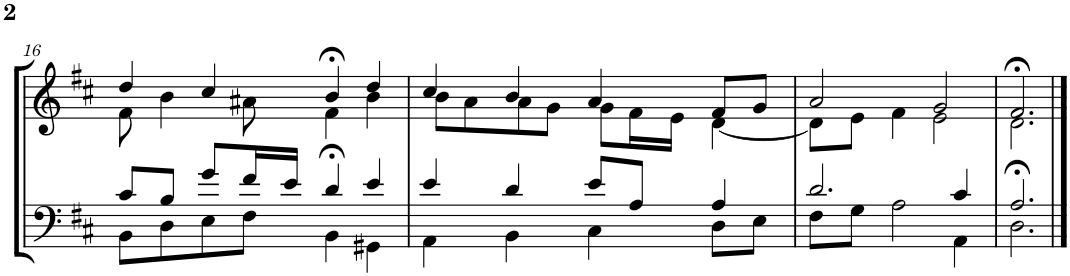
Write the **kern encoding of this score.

**kern	**kern
*part2	*part1
*staff2	*staff1
*I"Tenor/Baß	*I"Sopran/Alt
!!LO:PB:g=z
*clefF4	*clefG2
*k[f#c#]	*k[f#c#]
*M4/4	*M4/4
=16	=16
*^	*^
8c#/L	8BB\L	4dd/	8f#\
8B/J	8D\	.	4b\
8g/L	8E\	4cc#/	.
16f#/L	8F#\J	.	8a#X\
16e/JJ	.	.	.
4d/	4BB>\	4b>/	4f#\
4e/	4GG#X\	4dd/	4b\
=17	=17	=17	=17
4e/	4AA\	4cc#/	8b\L
.	.	.	8a\
4d/	4BB\	4b/	8a\
.	.	.	8g\J
8e/L	4C#\	4a/	8g\L
8A/J	.	.	16f#\L
.	.	.	16e\JJ
4A/	8D\L	8f#/L	[4d\
.	8E\J	8g/J	.
=18	=18	=18	=18
2.d/	8F#\L	2a/	8d\L]
.	8G\J	.	8e\J
.	2A\	.	4f#\
.	.	2g/	2e\
4c#/	4AA\	.	.
=19	=19	=19	=19
2.A/	2.D>\	2.f#>/	2.d\
*v	*v	*	*
*	*v	*v
==	==
*-	*-
